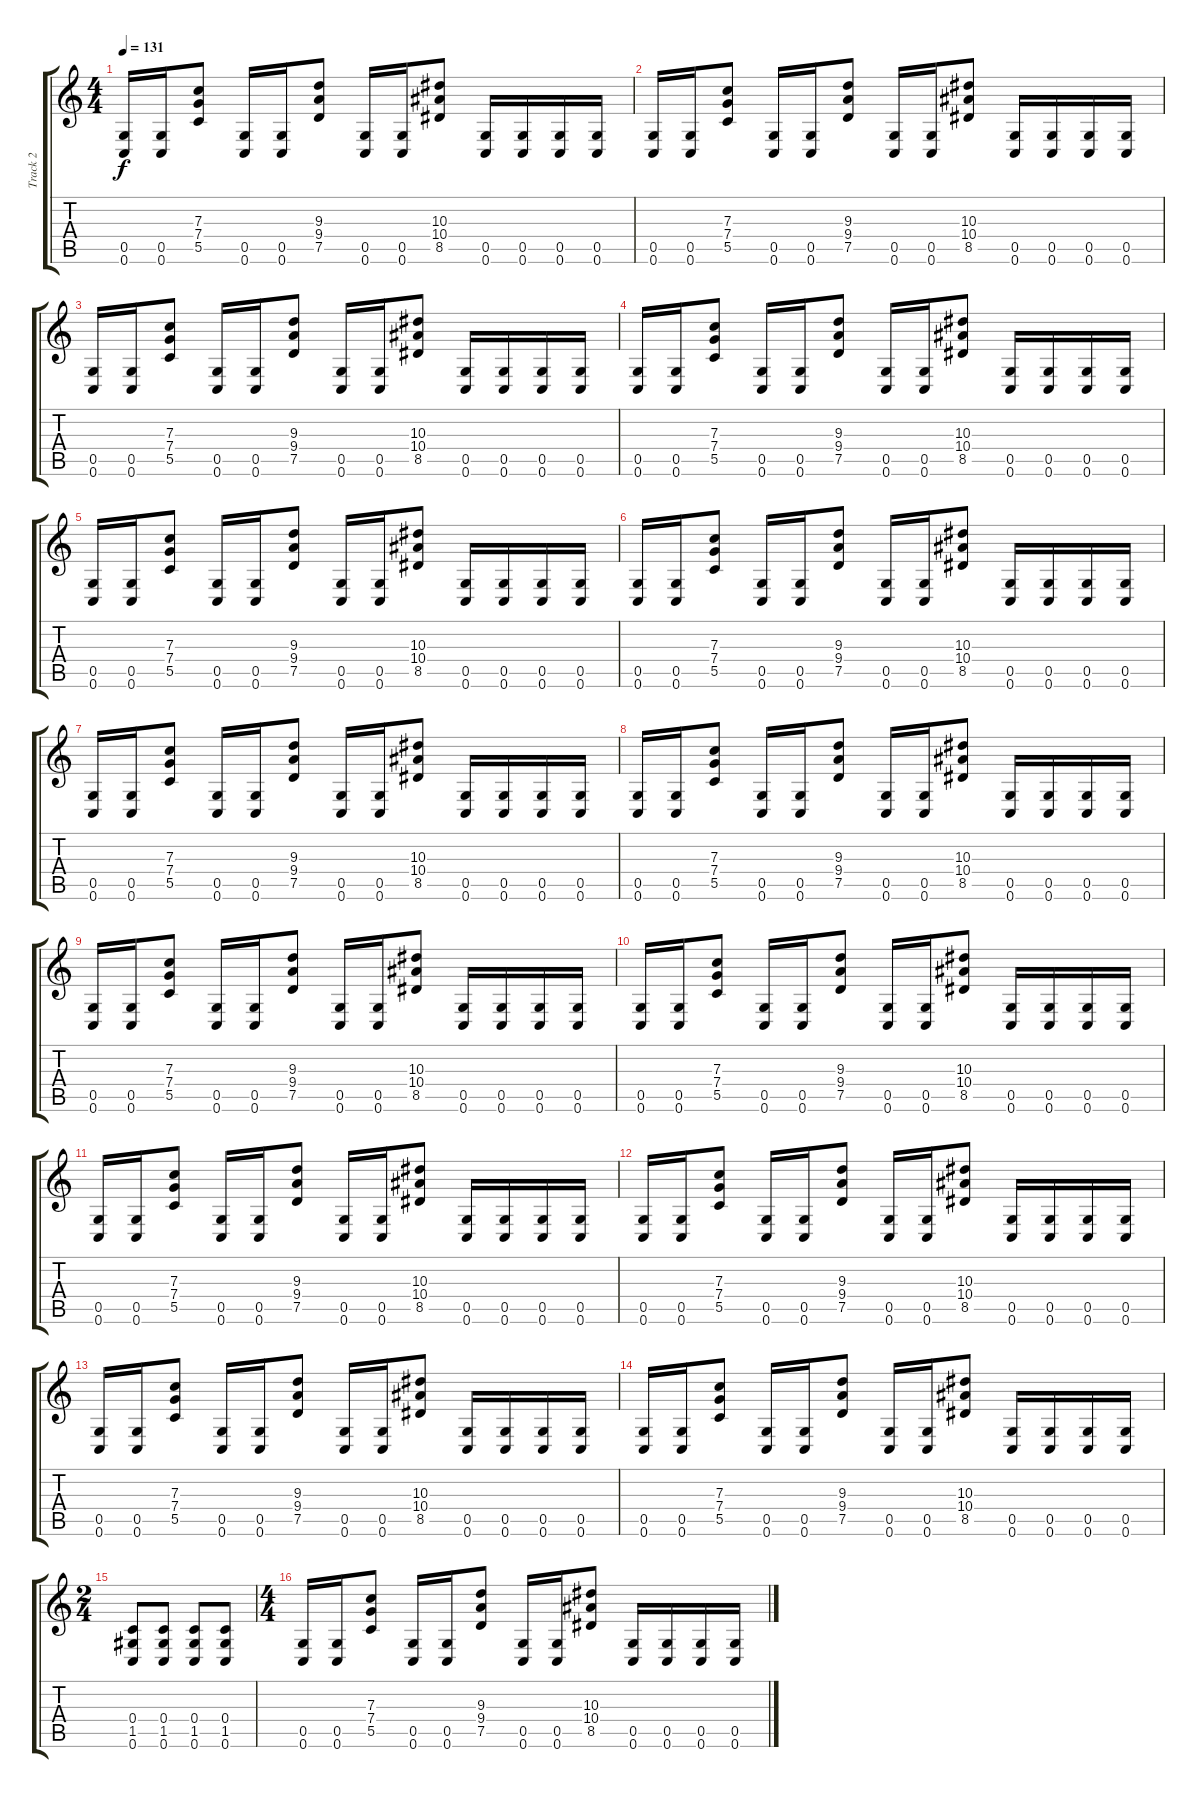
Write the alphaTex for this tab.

\track ("Track 2" "Track 2") {instrument distortionguitar}
\staff {score tabs}
\tuning (D4 A3 F3 C3 G2 C2) {hide}
\ts (4 4)
\tempo 131
\clef g2
\ks c
(0.5 0.6).16{dy f} (0.5 0.6).16 (7.3 7.4 5.5).8 (0.5 0.6).16 (0.5 0.6).16 (9.3 9.4 7.5).8 (0.5 0.6).16 (0.5 0.6).16 (10.3 10.4 8.5).8 (0.5 0.6).16 (0.5 0.6).16 (0.5 0.6).16 (0.5 0.6).16 |
(0.5 0.6).16 (0.5 0.6).16 (7.3 7.4 5.5).8 (0.5 0.6).16 (0.5 0.6).16 (9.3 9.4 7.5).8 (0.5 0.6).16 (0.5 0.6).16 (10.3 10.4 8.5).8 (0.5 0.6).16 (0.5 0.6).16 (0.5 0.6).16 (0.5 0.6).16 |
(0.5 0.6).16 (0.5 0.6).16 (7.3 7.4 5.5).8 (0.5 0.6).16 (0.5 0.6).16 (9.3 9.4 7.5).8 (0.5 0.6).16 (0.5 0.6).16 (10.3 10.4 8.5).8 (0.5 0.6).16 (0.5 0.6).16 (0.5 0.6).16 (0.5 0.6).16 |
(0.5 0.6).16 (0.5 0.6).16 (7.3 7.4 5.5).8 (0.5 0.6).16 (0.5 0.6).16 (9.3 9.4 7.5).8 (0.5 0.6).16 (0.5 0.6).16 (10.3 10.4 8.5).8 (0.5 0.6).16 (0.5 0.6).16 (0.5 0.6).16 (0.5 0.6).16 |
(0.5 0.6).16 (0.5 0.6).16 (7.3 7.4 5.5).8 (0.5 0.6).16 (0.5 0.6).16 (9.3 9.4 7.5).8 (0.5 0.6).16 (0.5 0.6).16 (10.3 10.4 8.5).8 (0.5 0.6).16 (0.5 0.6).16 (0.5 0.6).16 (0.5 0.6).16 |
(0.5 0.6).16 (0.5 0.6).16 (7.3 7.4 5.5).8 (0.5 0.6).16 (0.5 0.6).16 (9.3 9.4 7.5).8 (0.5 0.6).16 (0.5 0.6).16 (10.3 10.4 8.5).8 (0.5 0.6).16 (0.5 0.6).16 (0.5 0.6).16 (0.5 0.6).16 |
(0.5 0.6).16 (0.5 0.6).16 (7.3 7.4 5.5).8 (0.5 0.6).16 (0.5 0.6).16 (9.3 9.4 7.5).8 (0.5 0.6).16 (0.5 0.6).16 (10.3 10.4 8.5).8 (0.5 0.6).16 (0.5 0.6).16 (0.5 0.6).16 (0.5 0.6).16 |
(0.5 0.6).16 (0.5 0.6).16 (7.3 7.4 5.5).8 (0.5 0.6).16 (0.5 0.6).16 (9.3 9.4 7.5).8 (0.5 0.6).16 (0.5 0.6).16 (10.3 10.4 8.5).8 (0.5 0.6).16 (0.5 0.6).16 (0.5 0.6).16 (0.5 0.6).16 |
(0.5 0.6).16 (0.5 0.6).16 (7.3 7.4 5.5).8 (0.5 0.6).16 (0.5 0.6).16 (9.3 9.4 7.5).8 (0.5 0.6).16 (0.5 0.6).16 (10.3 10.4 8.5).8 (0.5 0.6).16 (0.5 0.6).16 (0.5 0.6).16 (0.5 0.6).16 |
(0.5 0.6).16 (0.5 0.6).16 (7.3 7.4 5.5).8 (0.5 0.6).16 (0.5 0.6).16 (9.3 9.4 7.5).8 (0.5 0.6).16 (0.5 0.6).16 (10.3 10.4 8.5).8 (0.5 0.6).16 (0.5 0.6).16 (0.5 0.6).16 (0.5 0.6).16 |
(0.5 0.6).16 (0.5 0.6).16 (7.3 7.4 5.5).8 (0.5 0.6).16 (0.5 0.6).16 (9.3 9.4 7.5).8 (0.5 0.6).16 (0.5 0.6).16 (10.3 10.4 8.5).8 (0.5 0.6).16 (0.5 0.6).16 (0.5 0.6).16 (0.5 0.6).16 |
(0.5 0.6).16 (0.5 0.6).16 (7.3 7.4 5.5).8 (0.5 0.6).16 (0.5 0.6).16 (9.3 9.4 7.5).8 (0.5 0.6).16 (0.5 0.6).16 (10.3 10.4 8.5).8 (0.5 0.6).16 (0.5 0.6).16 (0.5 0.6).16 (0.5 0.6).16 |
(0.5 0.6).16 (0.5 0.6).16 (7.3 7.4 5.5).8 (0.5 0.6).16 (0.5 0.6).16 (9.3 9.4 7.5).8 (0.5 0.6).16 (0.5 0.6).16 (10.3 10.4 8.5).8 (0.5 0.6).16 (0.5 0.6).16 (0.5 0.6).16 (0.5 0.6).16 |
(0.5 0.6).16 (0.5 0.6).16 (7.3 7.4 5.5).8 (0.5 0.6).16 (0.5 0.6).16 (9.3 9.4 7.5).8 (0.5 0.6).16 (0.5 0.6).16 (10.3 10.4 8.5).8 (0.5 0.6).16 (0.5 0.6).16 (0.5 0.6).16 (0.5 0.6).16 |
\ts (2 4)
(0.4 1.5 0.6).8 (0.4 1.5 0.6).8 (0.4 1.5 0.6).8 (0.4 1.5 0.6).8 |
\ts (4 4)
(0.5 0.6).16 (0.5 0.6).16 (7.3 7.4 5.5).8 (0.5 0.6).16 (0.5 0.6).16 (9.3 9.4 7.5).8 (0.5 0.6).16 (0.5 0.6).16 (10.3 10.4 8.5).8 (0.5 0.6).16 (0.5 0.6).16 (0.5 0.6).16 (0.5 0.6).16
